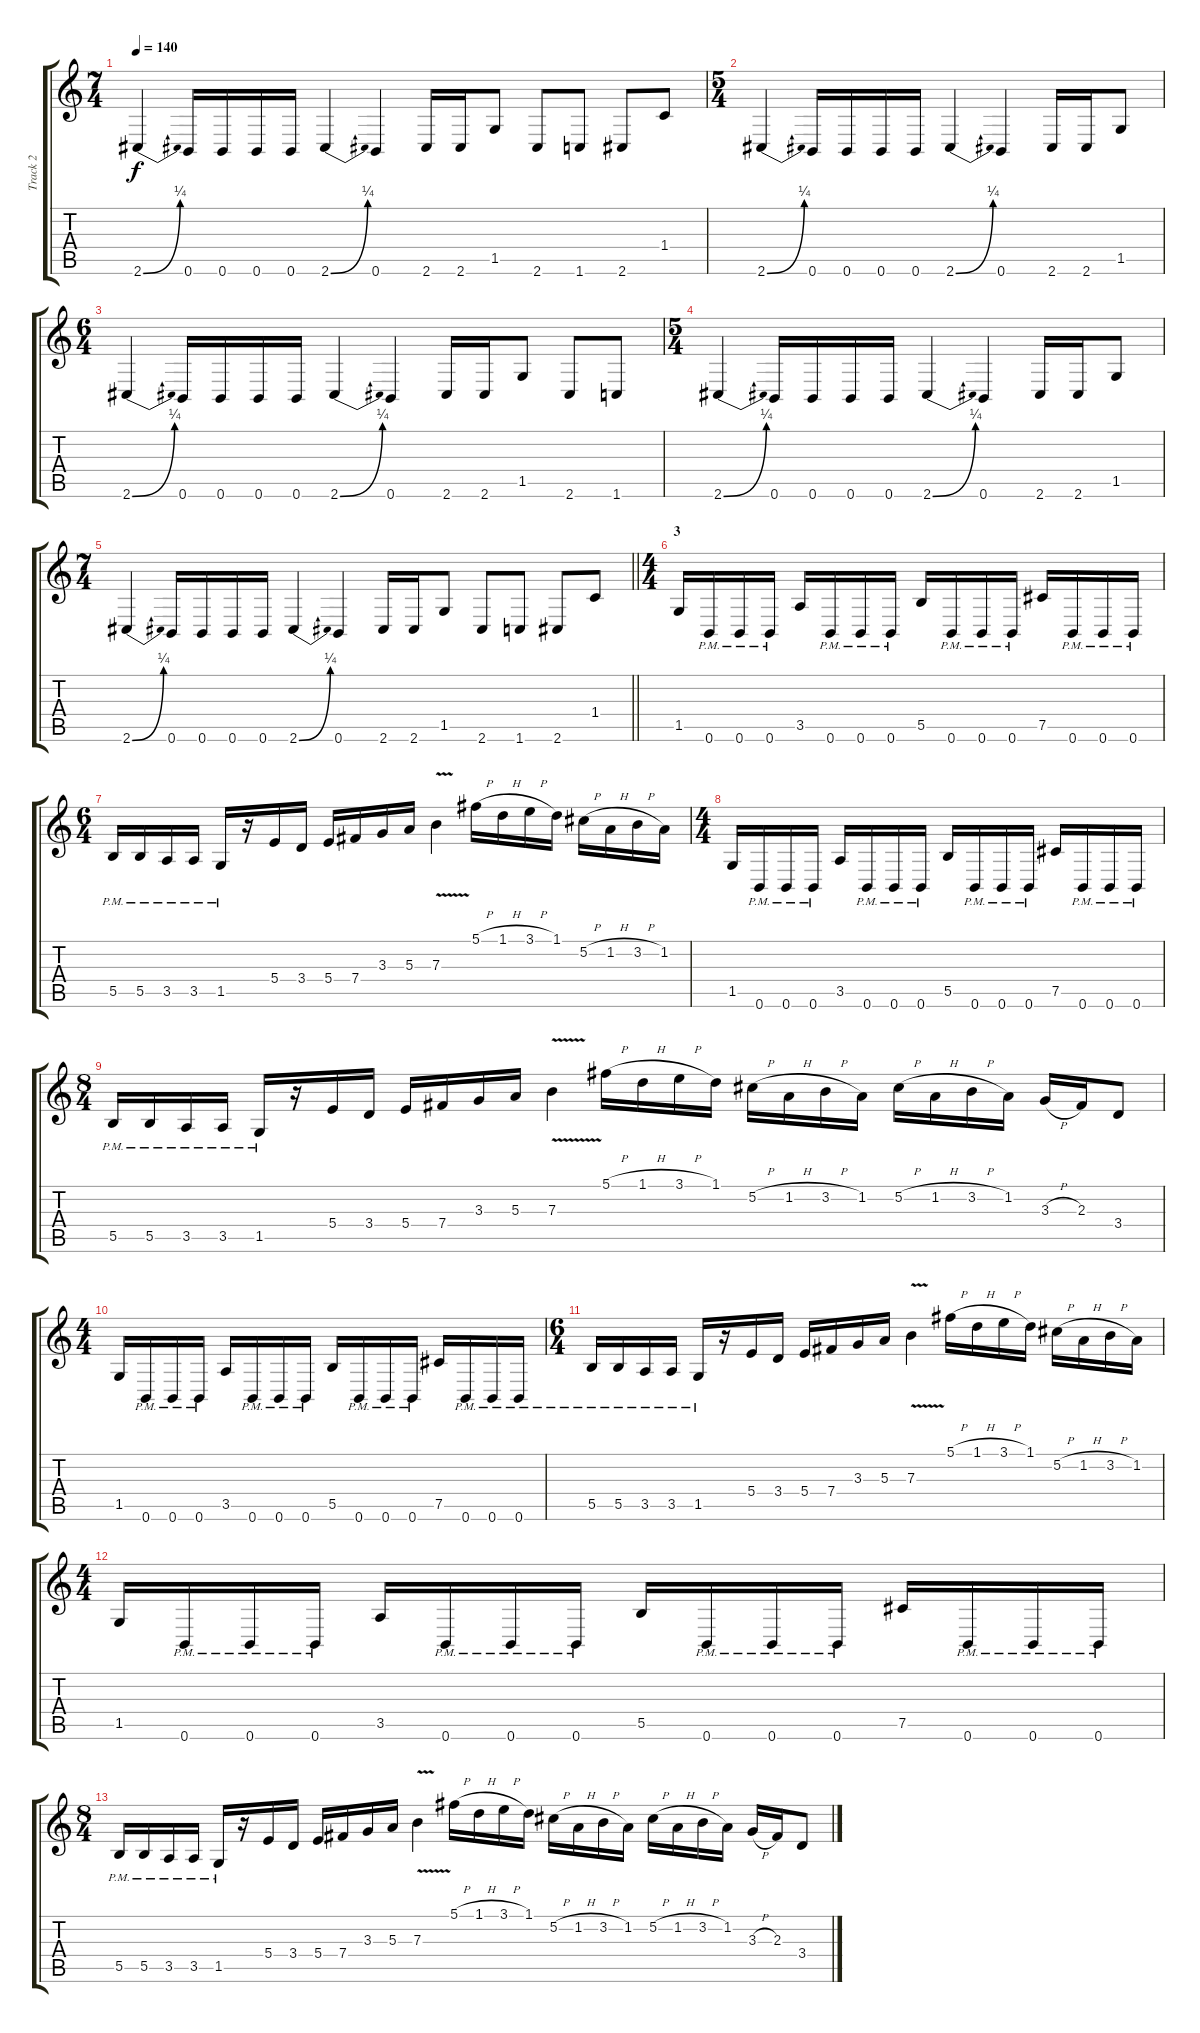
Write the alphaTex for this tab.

\track ("Track 2" "Track 2") {instrument distortionguitar}
\staff {score tabs}
\tuning (Db4 Ab3 E3 B2 Gb2 B1) {hide}
\ts (7 4)
\tempo 140
\clef g2
\ks c
2.6{be (bend 0 0 60 1)}.4{dy f} 0.6.16 0.6.16 0.6.16 0.6.16 2.6{be (bend 0 0 60 1)}.4 0.6.4 2.6.16 2.6.16 1.5.8 2.6.8 1.6.8 2.6.8 1.4.8 |
\ts (5 4)
2.6{be (bend 0 0 60 1)}.4 0.6.16 0.6.16 0.6.16 0.6.16 2.6{be (bend 0 0 60 1)}.4 0.6.4 2.6.16 2.6.16 1.5.8 |
\ts (6 4)
2.6{be (bend 0 0 60 1)}.4 0.6.16 0.6.16 0.6.16 0.6.16 2.6{be (bend 0 0 60 1)}.4 0.6.4 2.6.16 2.6.16 1.5.8 2.6.8 1.6.8 |
\ts (5 4)
2.6{be (bend 0 0 60 1)}.4 0.6.16 0.6.16 0.6.16 0.6.16 2.6{be (bend 0 0 60 1)}.4 0.6.4 2.6.16 2.6.16 1.5.8 |
\ts (7 4)
\barLineRight lightlight
2.6{be (bend 0 0 60 1)}.4 0.6.16 0.6.16 0.6.16 0.6.16 2.6{be (bend 0 0 60 1)}.4 0.6.4 2.6.16 2.6.16 1.5.8 2.6.8 1.6.8 2.6.8 1.4.8 |
\ts (4 4)
\section ("" "3")
1.5.16 0.6{pm}.16 0.6{pm}.16 0.6{pm}.16 3.5.16 0.6{pm}.16 0.6{pm}.16 0.6{pm}.16 5.5.16 0.6{pm}.16 0.6{pm}.16 0.6{pm}.16 7.5.16 0.6{pm}.16 0.6{pm}.16 0.6{pm}.16 |
\ts (6 4)
5.5{pm}.16 5.5{pm}.16 3.5{pm}.16 3.5{pm}.16 1.5{pm}.16 r.16 5.4.16 3.4.16 5.4.16 7.4.16 3.3.16 5.3.16 7.3{v}.4 5.1{h}.16 1.1{h}.16 3.1{h}.16 1.1.16 5.2{h}.16 1.2{h}.16 3.2{h}.16 1.2.16 |
\ts (4 4)
1.5.16 0.6{pm}.16 0.6{pm}.16 0.6{pm}.16 3.5.16 0.6{pm}.16 0.6{pm}.16 0.6{pm}.16 5.5.16 0.6{pm}.16 0.6{pm}.16 0.6{pm}.16 7.5.16 0.6{pm}.16 0.6{pm}.16 0.6{pm}.16 |
\ts (8 4)
5.5{pm}.16 5.5{pm}.16 3.5{pm}.16 3.5{pm}.16 1.5{pm}.16 r.16 5.4.16 3.4.16 5.4.16 7.4.16 3.3.16 5.3.16 7.3{v}.4 5.1{h}.16 1.1{h}.16 3.1{h}.16 1.1.16 5.2{h}.16 1.2{h}.16 3.2{h}.16 1.2.16 5.2{h}.16 1.2{h}.16 3.2{h}.16 1.2.16 3.3{h}.16 2.3.16 3.4.8 |
\ts (4 4)
1.5.16 0.6{pm}.16 0.6{pm}.16 0.6{pm}.16 3.5.16 0.6{pm}.16 0.6{pm}.16 0.6{pm}.16 5.5.16 0.6{pm}.16 0.6{pm}.16 0.6{pm}.16 7.5.16 0.6{pm}.16 0.6{pm}.16 0.6{pm}.16 |
\ts (6 4)
5.5{pm}.16 5.5{pm}.16 3.5{pm}.16 3.5{pm}.16 1.5{pm}.16 r.16 5.4.16 3.4.16 5.4.16 7.4.16 3.3.16 5.3.16 7.3{v}.4 5.1{h}.16 1.1{h}.16 3.1{h}.16 1.1.16 5.2{h}.16 1.2{h}.16 3.2{h}.16 1.2.16 |
\ts (4 4)
1.5.16 0.6{pm}.16 0.6{pm}.16 0.6{pm}.16 3.5.16 0.6{pm}.16 0.6{pm}.16 0.6{pm}.16 5.5.16 0.6{pm}.16 0.6{pm}.16 0.6{pm}.16 7.5.16 0.6{pm}.16 0.6{pm}.16 0.6{pm}.16 |
\ts (8 4)
5.5{pm}.16 5.5{pm}.16 3.5{pm}.16 3.5{pm}.16 1.5{pm}.16 r.16 5.4.16 3.4.16 5.4.16 7.4.16 3.3.16 5.3.16 7.3{v}.4 5.1{h}.16 1.1{h}.16 3.1{h}.16 1.1.16 5.2{h}.16 1.2{h}.16 3.2{h}.16 1.2.16 5.2{h}.16 1.2{h}.16 3.2{h}.16 1.2.16 3.3{h}.16 2.3.16 3.4.8
